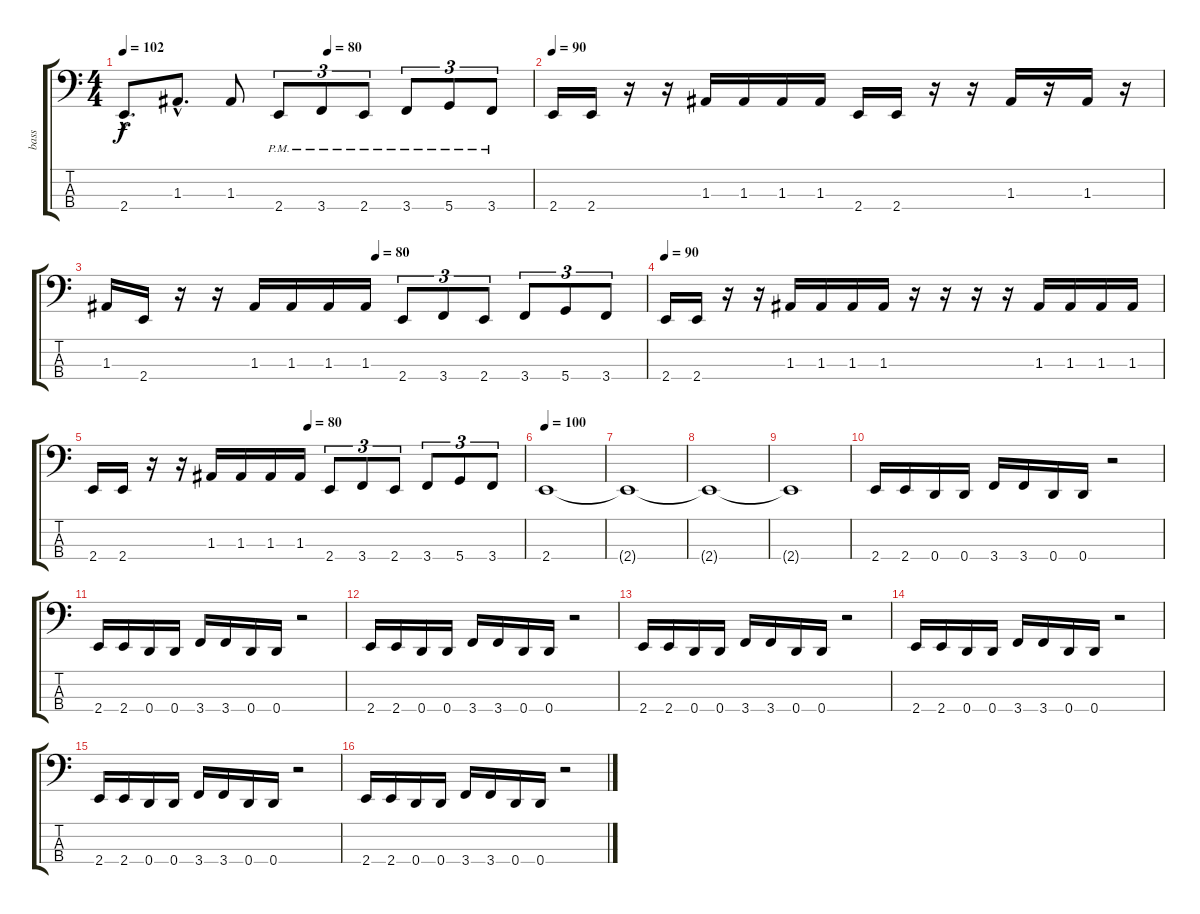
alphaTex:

\track ("bass" "bass") {instrument electricbassfinger}
\staff {score tabs}
\tuning (G2 D2 A1 D1) {hide}
\ts (4 4)
\tempo 102
\tempo (80 0.5)
\clef f4
\ks c
2.4{hac}.8{d dy f} 1.3{hac}.8{d} 1.3.8 2.4{pm}.8{tu (3 2)} 3.4{pm}.8{tu (3 2)} 2.4{pm}.8{tu (3 2)} 3.4{pm}.8{tu (3 2)} 5.4{pm}.8{tu (3 2)} 3.4{pm}.8{tu (3 2)} |
\tempo 90
2.4.16 2.4.16 r.16 r.16 1.3.16 1.3.16 1.3.16 1.3.16 2.4.16 2.4.16 r.16 r.16 1.3.16 r.16 1.3.16 r.16 |
\tempo (80 0.5)
1.3.16 2.4.16 r.16 r.16 1.3.16 1.3.16 1.3.16 1.3.16 2.4.8{tu (3 2)} 3.4.8{tu (3 2)} 2.4.8{tu (3 2)} 3.4.8{tu (3 2)} 5.4.8{tu (3 2)} 3.4.8{tu (3 2)} |
\tempo 90
2.4.16 2.4.16 r.16 r.16 1.3.16 1.3.16 1.3.16 1.3.16 r.16 r.16 r.16 r.16 1.3.16 1.3.16 1.3.16 1.3.16 |
\tempo (80 0.5)
2.4.16 2.4.16 r.16 r.16 1.3.16 1.3.16 1.3.16 1.3.16 2.4.8{tu (3 2)} 3.4.8{tu (3 2)} 2.4.8{tu (3 2)} 3.4.8{tu (3 2)} 5.4.8{tu (3 2)} 3.4.8{tu (3 2)} |
\tempo 100
2.4.1 |
2.4{t}.1 |
2.4{t}.1 |
2.4{t}.1 |
2.4.16 2.4.16 0.4.16 0.4.16 3.4.16 3.4.16 0.4.16 0.4.16 r.2 |
2.4.16 2.4.16 0.4.16 0.4.16 3.4.16 3.4.16 0.4.16 0.4.16 r.2 |
2.4.16 2.4.16 0.4.16 0.4.16 3.4.16 3.4.16 0.4.16 0.4.16 r.2 |
2.4.16 2.4.16 0.4.16 0.4.16 3.4.16 3.4.16 0.4.16 0.4.16 r.2 |
2.4.16 2.4.16 0.4.16 0.4.16 3.4.16 3.4.16 0.4.16 0.4.16 r.2 |
2.4.16 2.4.16 0.4.16 0.4.16 3.4.16 3.4.16 0.4.16 0.4.16 r.2 |
2.4.16 2.4.16 0.4.16 0.4.16 3.4.16 3.4.16 0.4.16 0.4.16 r.2
